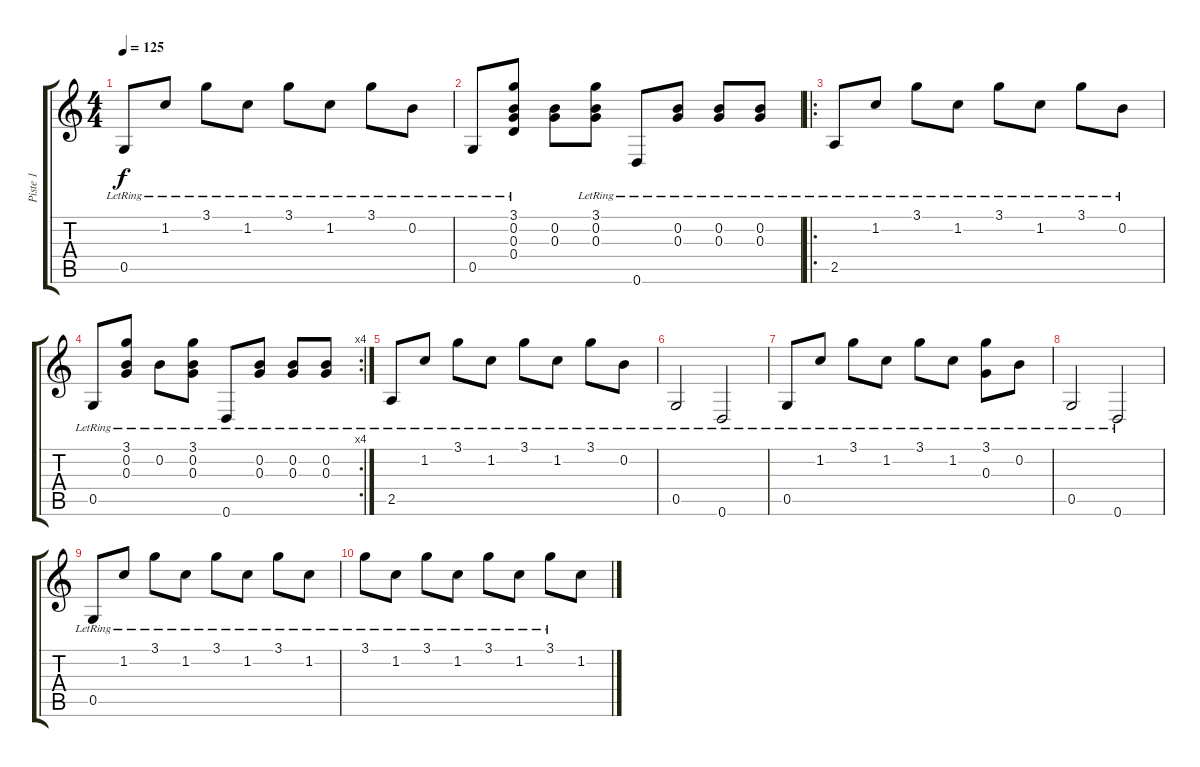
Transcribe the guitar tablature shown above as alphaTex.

\track ("Piste 1" "Piste 1") {instrument acousticguitarsteel}
\staff {score tabs}
\tuning (E4 B3 G3 D3 G2 D2) {hide}
\ts (4 4)
\tempo 125
\clef g2
\ks c
0.5{lr}.8{dy f} 1.2{lr}.8 3.1{lr}.8 1.2{lr}.8 3.1{lr}.8 1.2{lr}.8 3.1{lr}.8 0.2{lr}.8 |
0.5{lr}.8 (3.1{lr} 0.2{lr} 0.3 0.4).8 (0.2 0.3).8 (3.1{lr} 0.2{lr} 0.3).8 0.6{lr}.8 (0.2 0.3{lr}).8 (0.2{lr} 0.3).8 (0.2 0.3{lr}).8 |
\ro
2.5{lr}.8 1.2{lr}.8 3.1{lr}.8 1.2{lr}.8 3.1{lr}.8 1.2{lr}.8 3.1{lr}.8 0.2{lr}.8 |
\rc 4
0.5{lr}.8 (3.1{lr} 0.2{lr} 0.3).8 0.2{lr}.8 (3.1{lr} 0.2 0.3).8 0.6{lr}.8 (0.2{lr} 0.3).8 (0.2{lr} 0.3).8 (0.2{lr} 0.3).8 |
2.5{lr}.8 1.2{lr}.8 3.1{lr}.8 1.2{lr}.8 3.1{lr}.8 1.2{lr}.8 3.1{lr}.8 0.2{lr}.8 |
0.5{lr}.2 0.6{lr}.2 |
0.5{lr}.8 1.2{lr}.8 3.1{lr}.8 1.2{lr}.8 3.1{lr}.8 1.2{lr}.8 (3.1{lr} 0.3).8 0.2{lr}.8 |
0.5{lr}.2 0.6{lr}.2 |
0.5{lr}.8 1.2{lr}.8 3.1{lr}.8 1.2{lr}.8 3.1{lr}.8 1.2{lr}.8 3.1{lr}.8 1.2{lr}.8 |
3.1{lr}.8 1.2{lr}.8 3.1{lr}.8 1.2{lr}.8 3.1{lr}.8 1.2{lr}.8 3.1{lr}.8 1.2.8
